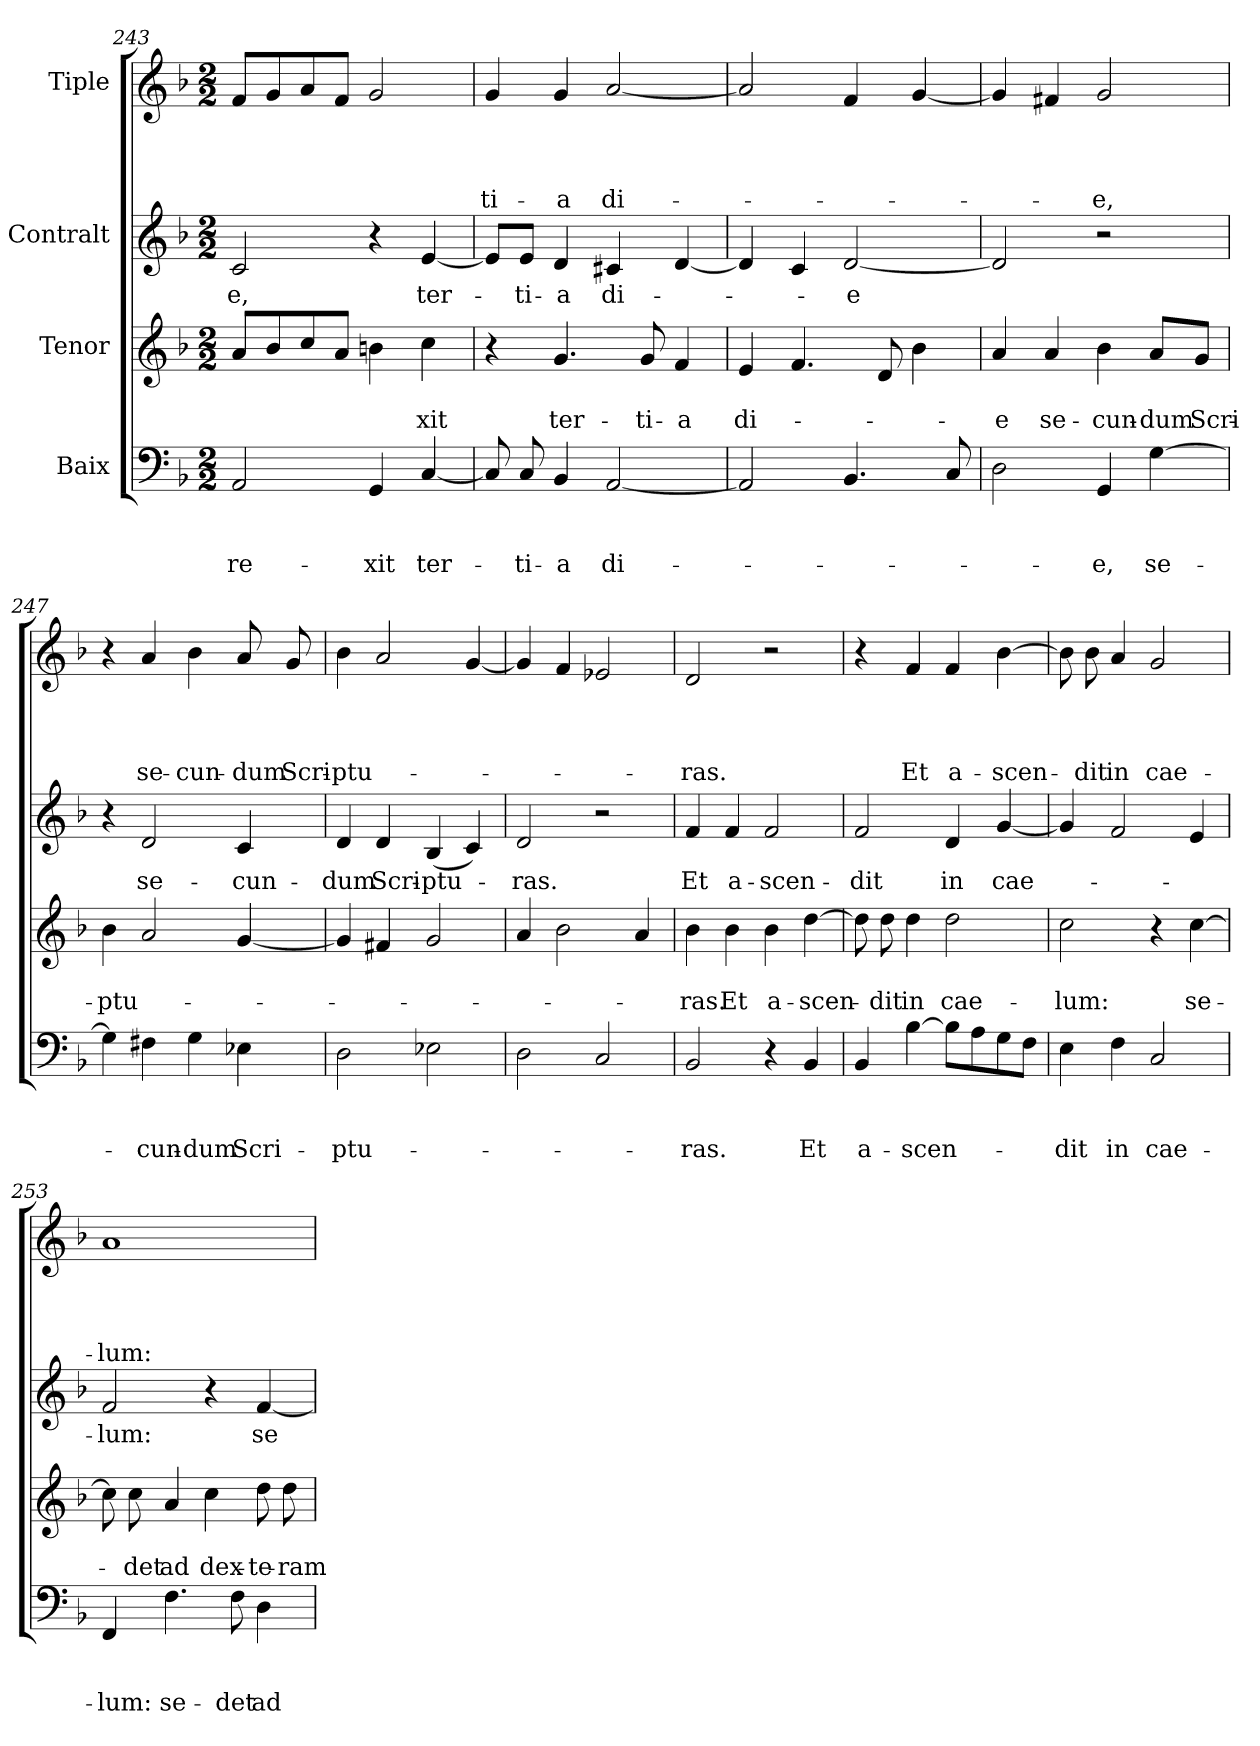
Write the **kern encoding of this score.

**kern	**text	**text	**text	**kern	**text	**text	**kern	**text	**kern	**text	**text	**text	**text
*part4	*part4	*part4	*part4	*part3	*part3	*part3	*part2	*part2	*part1	*part1	*part1	*part1	*part1
*staff4	*staff4	*staff4	*staff4	*staff3	*staff3	*staff3	*staff2	*staff2	*staff1	*staff1	*staff1	*staff1	*staff1
*I"Baix	*	*	*	*I"Tenor	*	*	*I"Contralt	*	*I"Tiple	*	*	*	*
*clefF4	*	*	*	*clefG2	*	*	*clefG2	*	*clefG2	*	*	*	*
*k[b-]	*	*	*	*k[b-]	*	*	*k[b-]	*	*k[b-]	*	*	*	*
*F:	*	*	*	*F:	*	*	*F:	*	*F:	*	*	*	*
*M2/2	*	*	*	*M2/2	*	*	*M2/2	*	*M2/2	*	*	*	*
=243	=243	=243	=243	=243	=243	=243	=243	=243	=243	=243	=243	=243	=243
!	!	!	!LO:LY:b	!	!	!	!	!LO:LY:b	!	!	!	!	!
2AA/	.	.	-re-	8a/L	.	.	2c/	-e,	8f/L	.	.	.	.
.	.	.	.	8b-/	.	.	.	.	8g/	.	.	.	.
.	.	.	.	8cc/	.	.	.	.	8a/	.	.	.	.
.	.	.	.	8a/J	.	.	.	.	8f/J	.	.	.	.
!	!	!	!LO:LY:b	!	!	!	!	!	!	!	!	!	!
4GG/	.	.	-xit	4bn\	.	.	4r	.	2g/	.	.	.	.
!	!	!	!LO:LY:b	!	!	!LO:LY:b	!	!LO:LY:b	!	!	!	!	!
[<4C/	.	.	ter-	4cc\	.	-xit	[<4e/	ter-	.	.	.	.	.
=244	=244	=244	=244	=244	=244	=244	=244	=244	=244	=244	=244	=244	=244
!	!	!	!	!	!	!	!	!	!	!	!	!	!LO:LY:b
8C/]	.	.	.	4r	.	.	8e/L]	.	4g/	.	.	.	-ti-
!	!	!	!LO:LY:b	!	!	!	!	!LO:LY:b	!	!	!	!	!
8C/	.	.	-ti-	.	.	.	8e/J	-ti-	.	.	.	.	.
!	!	!	!LO:LY:b	!	!	!LO:LY:b	!	!LO:LY:b	!	!	!	!	!LO:LY:b
4BB-/	.	.	-a	4.g/	.	ter-	4d/	-a	4g/	.	.	.	-a
!	!	!	!LO:LY:b	!	!	!	!	!LO:LY:b	!	!	!	!	!LO:LY:b
[<2AA/	.	.	di-	.	.	.	4c#X/	di-	[<2a/	.	.	.	di-
!	!	!	!	!	!	!LO:LY:b	!	!	!	!	!	!	!
.	.	.	.	8g/	.	-ti-	.	.	.	.	.	.	.
!	!	!	!	!	!	!LO:LY:b	!	!	!	!	!	!	!
.	.	.	.	4f/	.	-a	[<4d/	.	.	.	.	.	.
=245	=245	=245	=245	=245	=245	=245	=245	=245	=245	=245	=245	=245	=245
!	!	!	!	!	!	!LO:LY:b	!	!	!	!	!	!	!
2AA/]	.	.	.	4e/	.	di-	4d/]	.	2a/]	.	.	.	.
.	.	.	.	4.f/	.	.	4c/	.	.	.	.	.	.
!	!	!	!	!	!	!	!	!LO:LY:b	!	!	!	!	!
4.BB-/	.	.	.	.	.	.	[<2d/	-e	4f/	.	.	.	.
.	.	.	.	8d/	.	.	.	.	.	.	.	.	.
.	.	.	.	4b-\	.	.	.	.	[<4g/	.	.	.	.
8C/	.	.	.	.	.	.	.	.	.	.	.	.	.
=246	=246	=246	=246	=246	=246	=246	=246	=246	=246	=246	=246	=246	=246
!	!	!	!	!	!	!LO:LY:b	!	!	!	!	!	!	!
2D\	.	.	.	4a/	.	-e	2d/]	.	4g/]	.	.	.	.
!	!	!	!	!	!	!LO:LY:b	!	!	!	!	!	!	!
.	.	.	.	4a/	.	se-	.	.	4f#X/	.	.	.	.
!	!	!	!LO:LY:b	!	!	!LO:LY:b	!	!	!	!	!	!	!LO:LY:b
4GG/	.	.	-e,	4b-\	.	-cun-	2r	.	2g/	.	.	.	-e,
!	!	!	!LO:LY:b	!	!	!LO:LY:b	!	!	!	!	!	!	!
[>4G\	.	.	se-	8a/L	.	-dum	.	.	.	.	.	.	.
!	!	!	!	!	!	!LO:LY:b	!	!	!	!	!	!	!
.	.	.	.	8g/J	.	Scri-	.	.	.	.	.	.	.
=247	=247	=247	=247	=247	=247	=247	=247	=247	=247	=247	=247	=247	=247
!	!	!	!	!	!	!LO:LY:b	!	!	!	!	!	!	!
4G\]	.	.	.	4b-\	.	-ptu-	4r	.	4r	.	.	.	.
!	!	!	!LO:LY:b	!	!	!	!	!LO:LY:b	!	!	!	!	!LO:LY:b
4F#X\	.	.	-cun-	2a/	.	.	2d/	se-	4a/	.	.	.	se-
!	!	!	!LO:LY:b	!	!	!	!	!	!	!	!	!	!LO:LY:b
4G\	.	.	-dum	.	.	.	.	.	4b-\	.	.	.	-cun-
!	!	!	!LO:LY:b	!	!	!	!	!LO:LY:b	!	!	!	!	!LO:LY:b
4E-X\	.	.	Scri-	[<4g/	.	.	4c/	-cun-	8a/	.	.	.	-dum
!	!	!	!	!	!	!	!	!	!	!	!	!	!LO:LY:b
.	.	.	.	.	.	.	.	.	8g/	.	.	.	Scri-
!!LO:LB:g=z
=248	=248	=248	=248	=248	=248	=248	=248	=248	=248	=248	=248	=248	=248
!	!	!	!LO:LY:b	!	!	!	!	!LO:LY:b	!	!	!	!	!LO:LY:b
2D\	.	.	-ptu-	4g/]	.	.	4d/	-dum	4b-\	.	.	.	-ptu-
!	!	!	!	!	!	!	!	!LO:LY:b	!	!	!	!	!
.	.	.	.	4f#X/	.	.	4d/	Scri-	2a/	.	.	.	.
!	!	!	!	!	!	!	!	!LO:LY:b	!	!	!	!	!
2E-X\	.	.	.	2g/	.	.	(<4B-/	-ptu-	.	.	.	.	.
.	.	.	.	.	.	.	4c/)	.	[<4g/	.	.	.	.
=249	=249	=249	=249	=249	=249	=249	=249	=249	=249	=249	=249	=249	=249
!	!	!	!	!	!	!	!	!LO:LY:b	!	!	!	!	!
2D\	.	.	.	4a/	.	.	2d/	-ras.	4g/]	.	.	.	.
.	.	.	.	2b-\	.	.	.	.	4f/	.	.	.	.
2C/	.	.	.	.	.	.	2r	.	2e-X/	.	.	.	.
.	.	.	.	4a/	.	.	.	.	.	.	.	.	.
=250	=250	=250	=250	=250	=250	=250	=250	=250	=250	=250	=250	=250	=250
!	!	!	!LO:LY:b	!	!	!LO:LY:b	!	!LO:LY:b	!	!	!	!	!LO:LY:b
2BB-/	.	.	-ras.	4b-\	.	-ras.	4f/	Et	2d/	.	.	.	-ras.
!	!	!	!	!	!	!LO:LY:b	!	!LO:LY:b	!	!	!	!	!
.	.	.	.	4b-\	.	Et	4f/	a-	.	.	.	.	.
!	!	!	!	!	!	!LO:LY:b	!	!LO:LY:b	!	!	!	!	!
4r	.	.	.	4b-\	.	a-	2f/	-scen-	2r	.	.	.	.
!	!	!	!LO:LY:b	!	!	!LO:LY:b	!	!	!	!	!	!	!
4BB-/	.	.	Et	[>4dd\	.	-scen-	.	.	.	.	.	.	.
=251	=251	=251	=251	=251	=251	=251	=251	=251	=251	=251	=251	=251	=251
!	!	!	!LO:LY:b	!	!	!	!	!LO:LY:b	!	!	!	!	!
4BB-/	.	.	a-	8dd\]	.	.	2f/	-dit	4r	.	.	.	.
!	!	!	!	!	!	!LO:LY:b	!	!	!	!	!	!	!
.	.	.	.	8dd\	.	-dit	.	.	.	.	.	.	.
!	!	!	!LO:LY:b	!	!	!LO:LY:b	!	!	!	!	!	!	!LO:LY:b
[>4B-\	.	.	-scen-	4dd\	.	in	.	.	4f/	.	.	.	Et
!	!	!	!	!	!	!LO:LY:b	!	!LO:LY:b	!	!	!	!	!LO:LY:b
8B-\L]	.	.	.	2dd\	.	cae-	4d/	in	4f/	.	.	.	a-
8A\	.	.	.	.	.	.	.	.	.	.	.	.	.
!	!	!	!	!	!	!	!	!LO:LY:b	!	!	!	!	!LO:LY:b
8G\	.	.	.	.	.	.	[<4g/	cae-	[>4b-\	.	.	.	-scen-
8F\J	.	.	.	.	.	.	.	.	.	.	.	.	.
=252	=252	=252	=252	=252	=252	=252	=252	=252	=252	=252	=252	=252	=252
!	!	!	!LO:LY:b	!	!	!LO:LY:b	!	!	!	!	!	!	!
4E\	.	.	-dit	2cc\	.	-lum:	4g/]	.	8b-\]	.	.	.	.
!	!	!	!	!	!	!	!	!	!	!	!	!	!LO:LY:b
.	.	.	.	.	.	.	.	.	8b-\	.	.	.	-dit
!	!	!	!LO:LY:b	!	!	!	!	!	!	!	!	!	!LO:LY:b
4F\	.	.	in	.	.	.	2f/	.	4a/	.	.	.	in
!	!	!	!LO:LY:b	!	!	!	!	!	!	!	!	!	!LO:LY:b
2C/	.	.	cae-	4r	.	.	.	.	2g/	.	.	.	cae-
!	!	!	!	!	!	!LO:LY:b	!	!	!	!	!	!	!
.	.	.	.	[>4cc\	.	se-	4e/	.	.	.	.	.	.
=253	=253	=253	=253	=253	=253	=253	=253	=253	=253	=253	=253	=253	=253
!	!	!	!LO:LY:b	!	!	!	!	!LO:LY:b	!	!	!	!	!LO:LY:b
4FF/	.	.	-lum:	8cc\]	.	.	2f/	-lum:	1a	.	.	.	-lum:
!	!	!	!	!	!	!LO:LY:b	!	!	!	!	!	!	!
.	.	.	.	8cc\	.	-det	.	.	.	.	.	.	.
!	!	!	!LO:LY:b	!	!	!LO:LY:b	!	!	!	!	!	!	!
4.F\	.	.	se-	4a/	.	ad	.	.	.	.	.	.	.
!	!	!	!	!	!	!LO:LY:b	!	!	!	!	!	!	!
.	.	.	.	4cc\	.	dex-	4r	.	.	.	.	.	.
!	!	!	!LO:LY:b	!	!	!	!	!	!	!	!	!	!
8F\	.	.	-det	.	.	.	.	.	.	.	.	.	.
!	!	!	!LO:LY:b	!	!	!LO:LY:b	!	!LO:LY:b	!	!	!	!	!
4D\	.	.	ad	8dd\	.	-te-	[<4f/	se-	.	.	.	.	.
!	!	!	!	!	!	!LO:LY:b	!	!	!	!	!	!	!
.	.	.	.	8dd\	.	-ram	.	.	.	.	.	.	.
=	=	=	=	=	=	=	=	=	=	=	=	=	=
*-	*-	*-	*-	*-	*-	*-	*-	*-	*-	*-	*-	*-	*-
